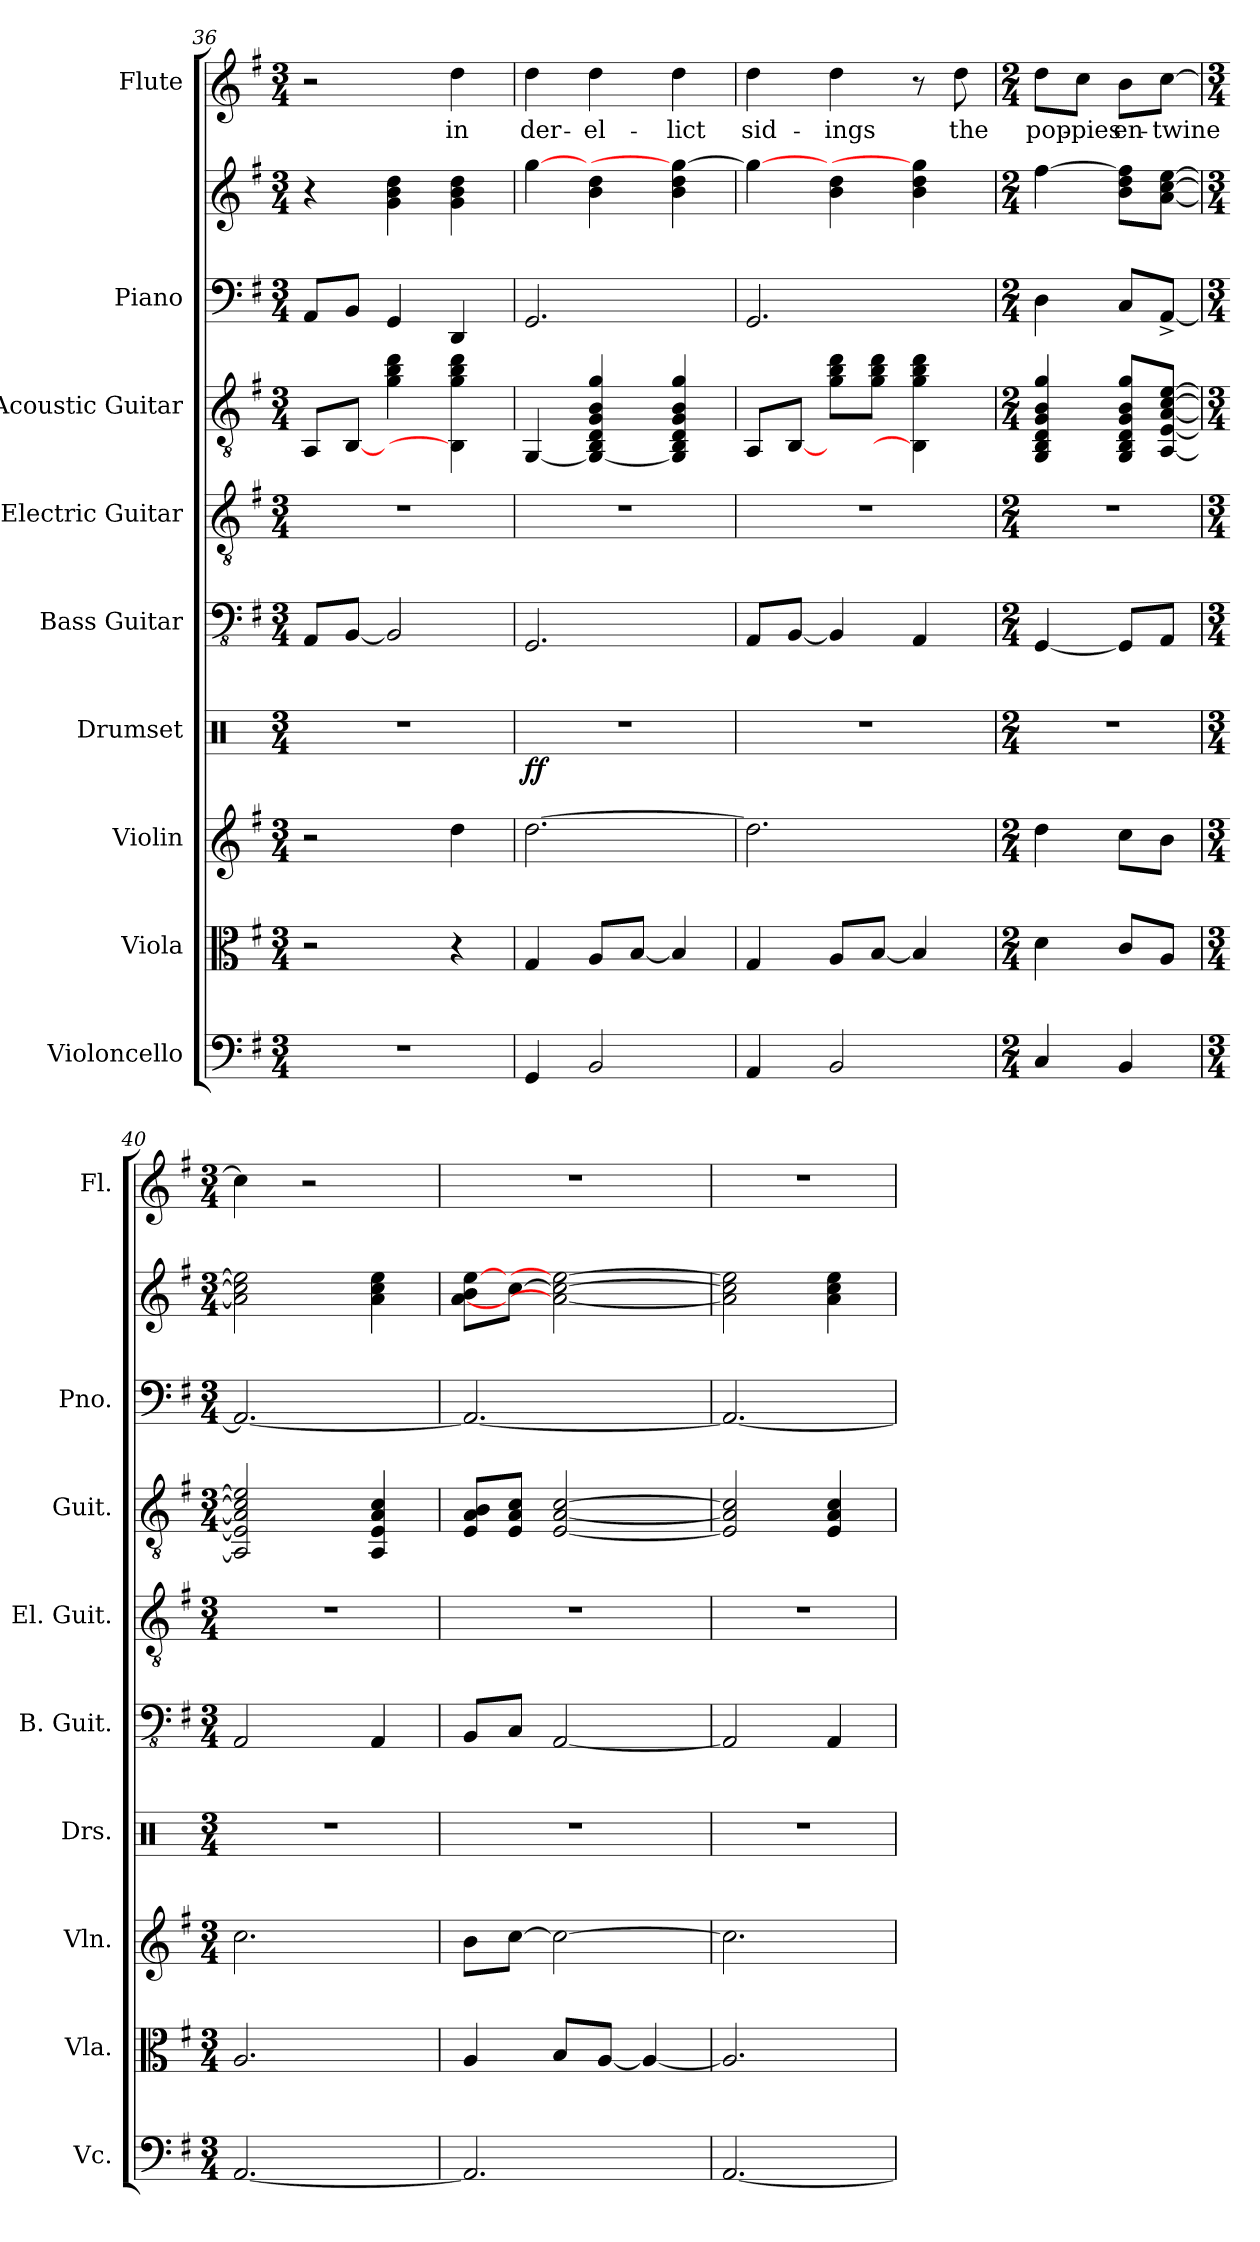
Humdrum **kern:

**kern	**kern	**kern	**kern	**dynam	**kern	**kern	**kern	**kern	**kern	**kern	**text
*part9	*part8	*part7	*part6	*part6	*part5	*part4	*part3	*part2	*part2	*part1	*part1
*staff10	*staff9	*staff8	*staff7	*staff7	*staff6	*staff5	*staff4	*staff3	*staff2	*staff1	*staff1
*I"Violoncello	*I"Viola	*I"Violin	*I"Drumset	*	*I"Bass Guitar	*I"Electric Guitar	*I"Acoustic Guitar	*I"Piano	*	*I"Flute	*
*I'Vc.	*I'Vla.	*I'Vln.	*I'Drs.	*	*I'B. Guit.	*I'El. Guit.	*I'Guit.	*I'Pno.	*	*I'Fl.	*
*clefF4	*clefC3	*clefG2	*clefX	*	*clefFv4	*clefGv2	*clefGv2	*clefF4	*clefG2	*clefG2	*
*k[f#]	*k[f#]	*k[f#]	*k[]	*	*k[f#]	*k[f#]	*k[f#]	*k[f#]	*k[f#]	*k[f#]	*
*M3/4	*M3/4	*M3/4	*M3/4	*	*M3/4	*M3/4	*M3/4	*M3/4	*M3/4	*M3/4	*
=36	=36	=36	=36	=36	=36	=36	=36	=36	=36	=36	=36
2.r	2r	2r	2.r	.	8AAA/L	2.r	8AA/L	8AA/L	4r	2r	.
.	.	.	.	.	[8BBB/J	.	[8BB/J	8BB/J	.	.	.
.	.	.	.	.	2BBB/]	.	4g\ 4b\ 4dd\	4GG/	4g\ 4b\ 4dd\	.	.
.	4r	4dd\	.	.	.	.	4BB\] 4g\ 4b\ 4dd\	4DD/	4g\ 4b\ 4dd\	4dd\	in
=37	=37	=37	=37	=37	=37	=37	=37	=37	=37	=37	=37
!	!	!	!	!LO:DY:b	!	!	!	!	!	!	!
4GG/	4G/	[2.dd\	2.r	ff	2.GGG/	2.r	[4GG/	2.GG/	[4gg\	4dd\	der-
2BB/	8A/L	.	.	.	.	.	4GG/_ 4BB/ 4D/ 4G/ 4B/ 4g/	.	4b\ 4dd\	4dd\	-el-
.	[8B/J	.	.	.	.	.	.	.	.	.	.
.	4B/]	.	.	.	.	.	4GG/] 4BB/ 4D/ 4G/ 4B/ 4g/	.	4b\ 4dd\ 4gg\_	4dd\	-lict
=38	=38	=38	=38	=38	=38	=38	=38	=38	=38	=38	=38
4AA/	4G/	2.dd\]	2.r	.	8AAA/L	2.r	8AA/L	2.GG/	4gg\_	4dd\	sid-
.	.	.	.	.	[8BBB/J	.	[8BB/J	.	.	.	.
2BB/	8A/L	.	.	.	4BBB/]	.	8g\ 8b\ 8dd\L	.	4b\ 4dd\	4dd\	-ings
.	[8B/J	.	.	.	.	.	8g\ 8b\ 8dd\J	.	.	.	.
.	4B/]	.	.	.	4AAA/	.	4BB\] 4g\ 4b\ 4dd\	.	4b\ 4dd\ 4gg\]	8r	.
.	.	.	.	.	.	.	.	.	.	8dd\	the
!!LO:PB:g=z
=39	=39	=39	=39	=39	=39	=39	=39	=39	=39	=39	=39
*M2/4	*M2/4	*M2/4	*M2/4	*	*M2/4	*M2/4	*M2/4	*M2/4	*M2/4	*M2/4	*
4C/	4d\	4dd\	2r	.	[4GGG/	2r	4GG/ 4BB/ 4D/ 4G/ 4B/ 4g/	4D\	[4ff#\	8dd\L	pop-
.	.	.	.	.	.	.	.	.	.	8cc\J	-pies
4BB/	8c/L	8cc\L	.	.	8GGG/L]	.	8GG/ 8BB/ 8D/ 8G/ 8B/ 8g/L	8C/L	8b\ 8dd\ 8ff#\]L	8b\L	en-
.	8A/J	8b\J	.	.	8AAA/J	.	[8AA/ [8E/ [8A/ [8c/ [8e/J	[8AA^/J	[8a\ [8cc\ [8ee\J	[8cc\J	-twine
=40	=40	=40	=40	=40	=40	=40	=40	=40	=40	=40	=40
*M3/4	*M3/4	*M3/4	*M3/4	*	*M3/4	*M3/4	*M3/4	*M3/4	*M3/4	*M3/4	*
[2.AA/	2.A/	2.cc\	2.r	.	2AAA/	2.r	2AA/] 2E/] 2A/] 2c/] 2e/]	2.AA/_	2a\] 2cc\] 2ee\]	4cc\]	.
.	.	.	.	.	.	.	.	.	.	2r	.
.	.	.	.	.	4AAA/	.	4AA/ 4E/ 4A/ 4c/	.	4a\ 4cc\ 4ee\	.	.
=41	=41	=41	=41	=41	=41	=41	=41	=41	=41	=41	=41
2.AA/]	4A/	8b\L	2.r	.	8BBB/L	2.r	8E/ 8A/ 8B/L	2.AA/_	[8a\ 8b\ [8ee\L	2.r	.
.	.	[8cc\J	.	.	8CC/J	.	8E/ 8A/ 8c/J	.	[8cc\J	.	.
.	8B/L	2cc\_	.	.	[2AAA/	.	[2E/ [2A/ [2c/	.	2a\_ 2cc\_ 2ee\_	.	.
.	[8A/J	.	.	.	.	.	.	.	.	.	.
.	4A/_	.	.	.	.	.	.	.	.	.	.
=42	=42	=42	=42	=42	=42	=42	=42	=42	=42	=42	=42
[2.AA/	2.A/]	2.cc\]	2.r	.	2AAA/]	2.r	2E/] 2A/] 2c/]	2.AA/_	2a\] 2cc\] 2ee\]	2.r	.
.	.	.	.	.	4AAA/	.	4E/ 4A/ 4c/	.	4a\ 4cc\ 4ee\	.	.
=	=	=	=	=	=	=	=	=	=	=	=
*-	*-	*-	*-	*-	*-	*-	*-	*-	*-	*-	*-
